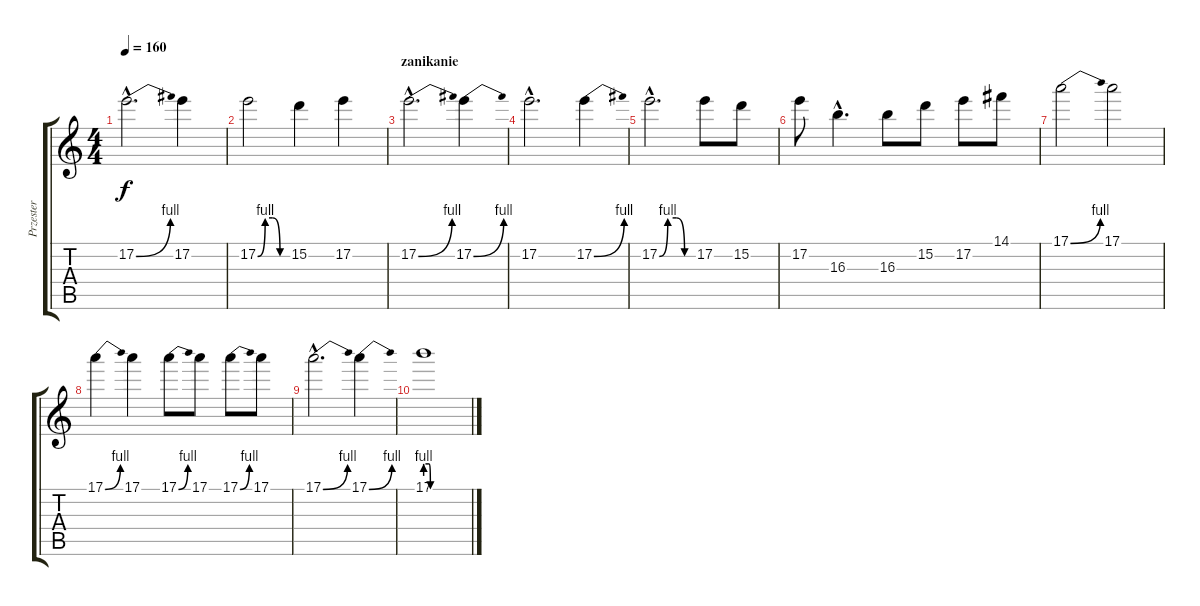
\track ("Przester" "Przester") {instrument distortionguitar}
\staff {score tabs}
\tuning (E4 B3 G3 D3 A2 E2) {hide}
\ts (4 4)
\tempo 160
\clef g2
\ks c
17.2{be (bend 0 0 60 4) hac}.2{d dy f} 17.2.4 |
17.2{be (custom 0 0 15 4 30 4 45 0 60 0)}.2 15.2.4 17.2.4 |
\section ("" "zanikanie")
17.2{be (bend 0 0 60 4) hac}.2{d} 17.2{be (bend 0 0 60 4)}.4 |
17.2{hac}.2{d} 17.2{be (bend 0 0 60 4)}.4 |
17.2{be (custom 0 0 15 4 30 4 45 0 60 0) hac}.2{d} 17.2.8 15.2.8 |
17.2.8 16.3{hac}.4{d} 16.3.8 15.2.8 17.2.8 14.1.8 |
17.1{be (bend 0 0 60 4)}.2 17.1.2 |
17.1{be (bend 0 0 60 4)}.4 17.1.4 17.1{be (bend 0 0 60 4)}.8 17.1.8 17.1{be (bend 0 0 60 4)}.8 17.1.8 |
17.1{be (bend 0 0 60 4) hac}.2{d} 17.1{be (bend 0 0 60 4)}.4 |
17.1{be (custom 0 4 5 4 7 0 25 0 31 0 40 0 60 0)}.1
